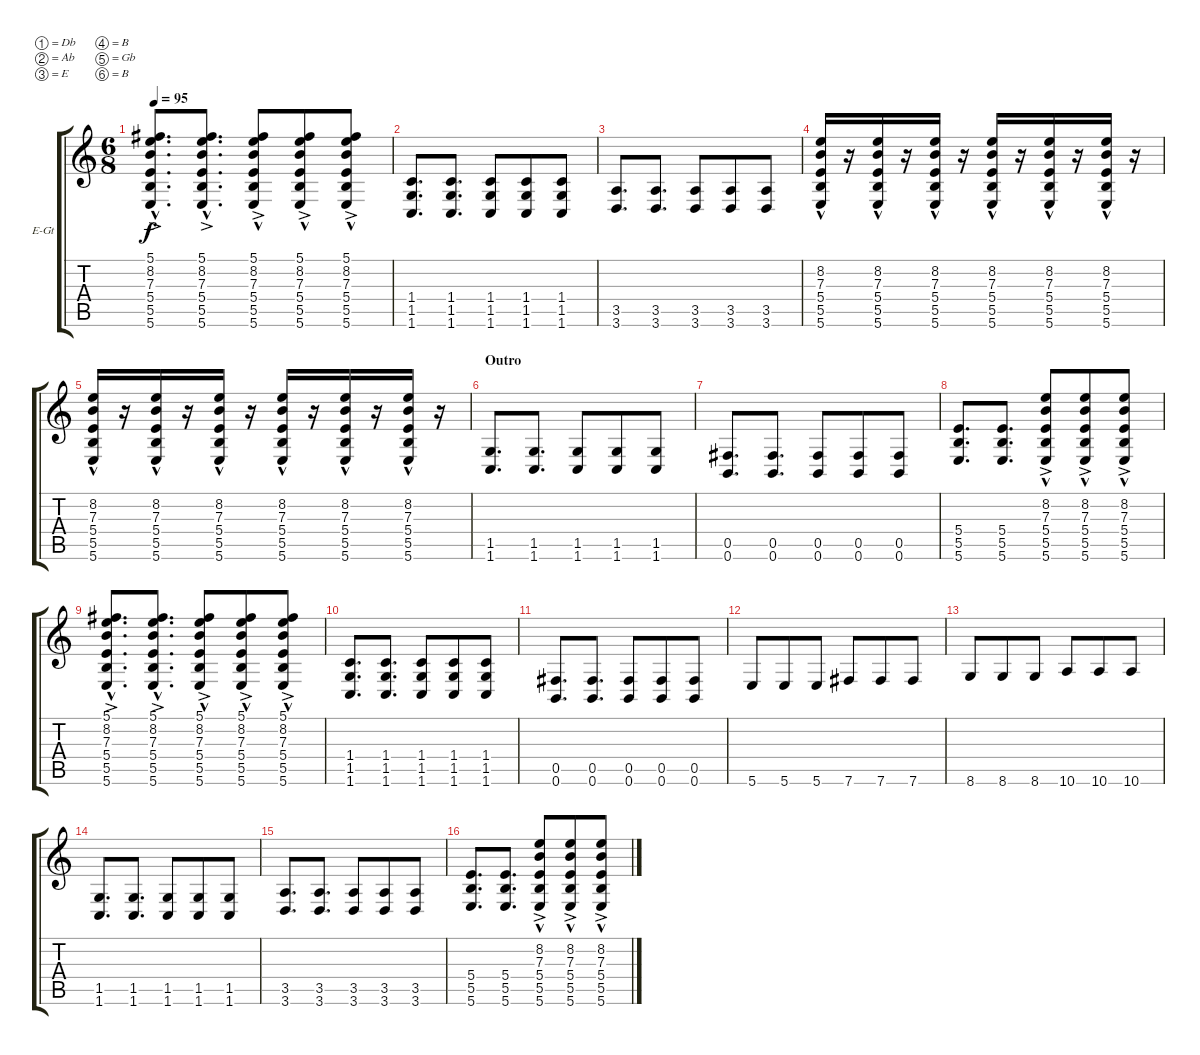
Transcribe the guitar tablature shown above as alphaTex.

\defaultSystemsLayout 4
\bracketExtendMode groupsimilarinstruments
\firstSystemTrackNameOrientation horizontal
\otherSystemsTrackNameOrientation horizontal
\track ("GTR Dist 2" "E-Gt") {instrument distortionguitar}
\staff {score tabs}
\tuning (Db4 Ab3 E3 B2 Gb2 B1)
\ts (6 8)
\tempo 95
\clef g2
\ks c
(5.6 5.5 5.4 7.3 5.1{hac} 8.2{ac}).8{d dy f} (5.6 5.5 5.4 7.3 5.1{hac} 8.2{ac}).8{d} (5.6 5.5 7.3 8.2{ac} 5.4 5.1{hac}).8 (5.6 5.5 7.3 8.2{ac} 5.4 5.1{hac}).8 (5.6 5.5 7.3 8.2{ac} 5.4 5.1{hac}).8 |
(1.5 1.6 1.4).8{d} (1.6 1.5 1.4).8{d} (1.6 1.5 1.4).8 (1.6 1.5 1.4).8 (1.5 1.6 1.4).8 |
(3.5 3.6).8{d} (3.5 3.6).8{d} (3.5 3.6).8 (3.5 3.6).8 (3.5 3.6).8 |
(5.6{hac} 5.5{hac} 5.4{hac} 7.3{hac} 8.2{hac}).16 r.16 (5.6{hac} 5.5{hac} 5.4{hac} 7.3{hac} 8.2{hac}).16 r.16 (5.6{hac} 5.5{hac} 5.4{hac} 7.3{hac} 8.2{hac}).16 r.16 (5.6{hac} 5.5{hac} 5.4{hac} 7.3{hac} 8.2{hac}).16 r.16 (5.6{hac} 5.5{hac} 5.4{hac} 7.3{hac} 8.2{hac}).16 r.16 (5.6{hac} 5.5{hac} 5.4{hac} 7.3{hac} 8.2{hac}).16 r.16 |
(5.6{hac} 5.5{hac} 5.4{hac} 7.3{hac} 8.2{hac}).16 r.16 (5.6{hac} 5.5{hac} 5.4{hac} 7.3{hac} 8.2{hac}).16 r.16 (5.6{hac} 5.5{hac} 5.4{hac} 7.3{hac} 8.2{hac}).16 r.16 (5.6{hac} 5.5{hac} 5.4{hac} 7.3{hac} 8.2{hac}).16 r.16 (5.6{hac} 5.5{hac} 5.4{hac} 7.3{hac} 8.2{hac}).16 r.16 (5.6{hac} 5.5{hac} 5.4{hac} 7.3{hac} 8.2{hac}).16 r.16 |
\section ("" "Outro")
(1.6 1.5).8{d} (1.6 1.5).8{d} (1.6 1.5).8 (1.6 1.5).8 (1.6 1.5).8 |
(0.5 0.6).8{d} (0.5 0.6).8{d} (0.5 0.6).8 (0.5 0.6).8 (0.5 0.6).8 |
(5.6 5.5 5.4).8{d} (5.6 5.5 5.4).8{d} (5.6 5.5 7.3{ac} 8.2{hac} 5.4).8 (5.6 5.5 7.3{ac} 8.2{hac} 5.4).8 (5.6 5.5 7.3{ac} 8.2{hac} 5.4).8 |
(5.6 5.5 5.4 7.3 5.1{hac} 8.2{ac}).8{d} (5.6 5.5 5.4 7.3 5.1{hac} 8.2{ac}).8{d} (5.6 5.5 7.3 8.2{ac} 5.4 5.1{hac}).8 (5.6 5.5 7.3 8.2{ac} 5.4 5.1{hac}).8 (5.6 5.5 7.3 8.2{ac} 5.4 5.1{hac}).8 |
(1.5 1.6 1.4).8{d} (1.6 1.5 1.4).8{d} (1.6 1.5 1.4).8 (1.6 1.5 1.4).8 (1.5 1.6 1.4).8 |
(0.6 0.5).8{d} (0.6 0.5).8{d} (0.6 0.5).8 (0.6 0.5).8 (0.6 0.5).8 |
5.6.8 5.6.8 5.6.8 7.6.8 7.6.8 7.6.8 |
8.6.8 8.6.8 8.6.8 10.6.8 10.6.8 10.6.8 |
(1.6 1.5).8{d} (1.6 1.5).8{d} (1.6 1.5).8 (1.6 1.5).8 (1.6 1.5).8 |
(3.5 3.6).8{d} (3.5 3.6).8{d} (3.5 3.6).8 (3.5 3.6).8 (3.5 3.6).8 |
(5.6 5.5 5.4).8{d} (5.6 5.5 5.4).8{d} (5.6 5.5 7.3{ac} 8.2{hac} 5.4).8 (5.6 5.5 7.3{ac} 8.2{hac} 5.4).8 (5.6 5.5 7.3{ac} 8.2{hac} 5.4).8
